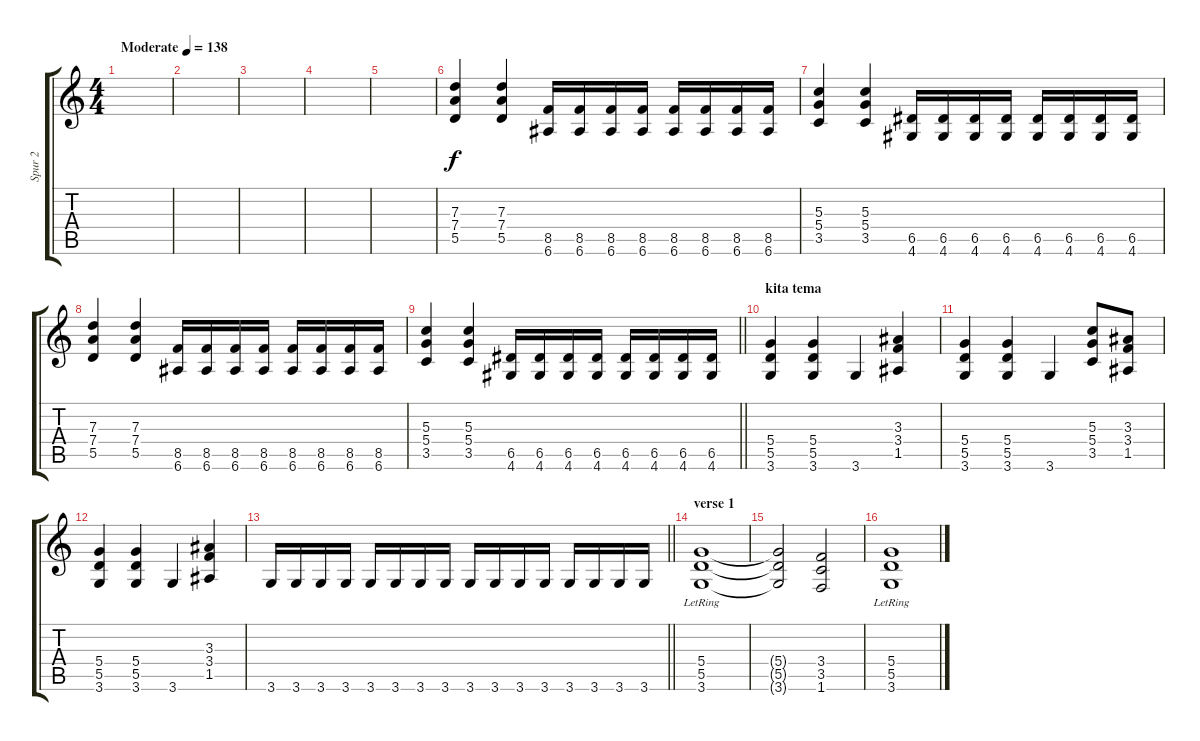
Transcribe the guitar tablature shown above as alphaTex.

\track ("Spur 2" "Spur 2") {mute instrument distortionguitar}
\staff {score tabs}
\tuning (E4 B3 G3 D3 A2 E2) {hide}
\ts (4 4)
\tempo (138 "Moderate")
\clef g2
\ks c
|
|
|
|
|
(7.3 7.4 5.5).4 (7.3 7.4 5.5).4 (8.5 6.6).16 (8.5 6.6).16 (8.5 6.6).16 (8.5 6.6).16 (8.5 6.6).16 (8.5 6.6).16 (8.5 6.6).16 (8.5 6.6).16 |
(5.3 5.4 3.5).4 (5.3 5.4 3.5).4 (6.5 4.6).16 (6.5 4.6).16 (6.5 4.6).16 (6.5 4.6).16 (6.5 4.6).16 (6.5 4.6).16 (6.5 4.6).16 (6.5 4.6).16 |
(7.3 7.4 5.5).4 (7.3 7.4 5.5).4 (8.5 6.6).16 (8.5 6.6).16 (8.5 6.6).16 (8.5 6.6).16 (8.5 6.6).16 (8.5 6.6).16 (8.5 6.6).16 (8.5 6.6).16 |
\barLineRight lightlight
(5.3 5.4 3.5).4 (5.3 5.4 3.5).4 (6.5 4.6).16 (6.5 4.6).16 (6.5 4.6).16 (6.5 4.6).16 (6.5 4.6).16 (6.5 4.6).16 (6.5 4.6).16 (6.5 4.6).16 |
\section ("" "kita tema")
(5.4 5.5 3.6).4 (5.4 5.5 3.6).4 3.6.4 (3.3 3.4 1.5).4 |
(5.4 5.5 3.6).4 (5.4 5.5 3.6).4 3.6.4 (5.3 5.4 3.5).8 (3.3 3.4 1.5).8 |
(5.4 5.5 3.6).4 (5.4 5.5 3.6).4 3.6.4 (3.3 3.4 1.5).4 |
\barLineRight lightlight
3.6.16 3.6.16 3.6.16 3.6.16 3.6.16 3.6.16 3.6.16 3.6.16 3.6.16 3.6.16 3.6.16 3.6.16 3.6.16 3.6.16 3.6.16 3.6.16 |
\section ("" "verse 1")
(5.4{lr} 5.5{lr} 3.6{lr}).1 |
(5.4{t} 5.5{t} 3.6{t}).2 (3.4 3.5 1.6).2 |
(5.4{lr} 5.5{lr} 3.6{lr}).1
